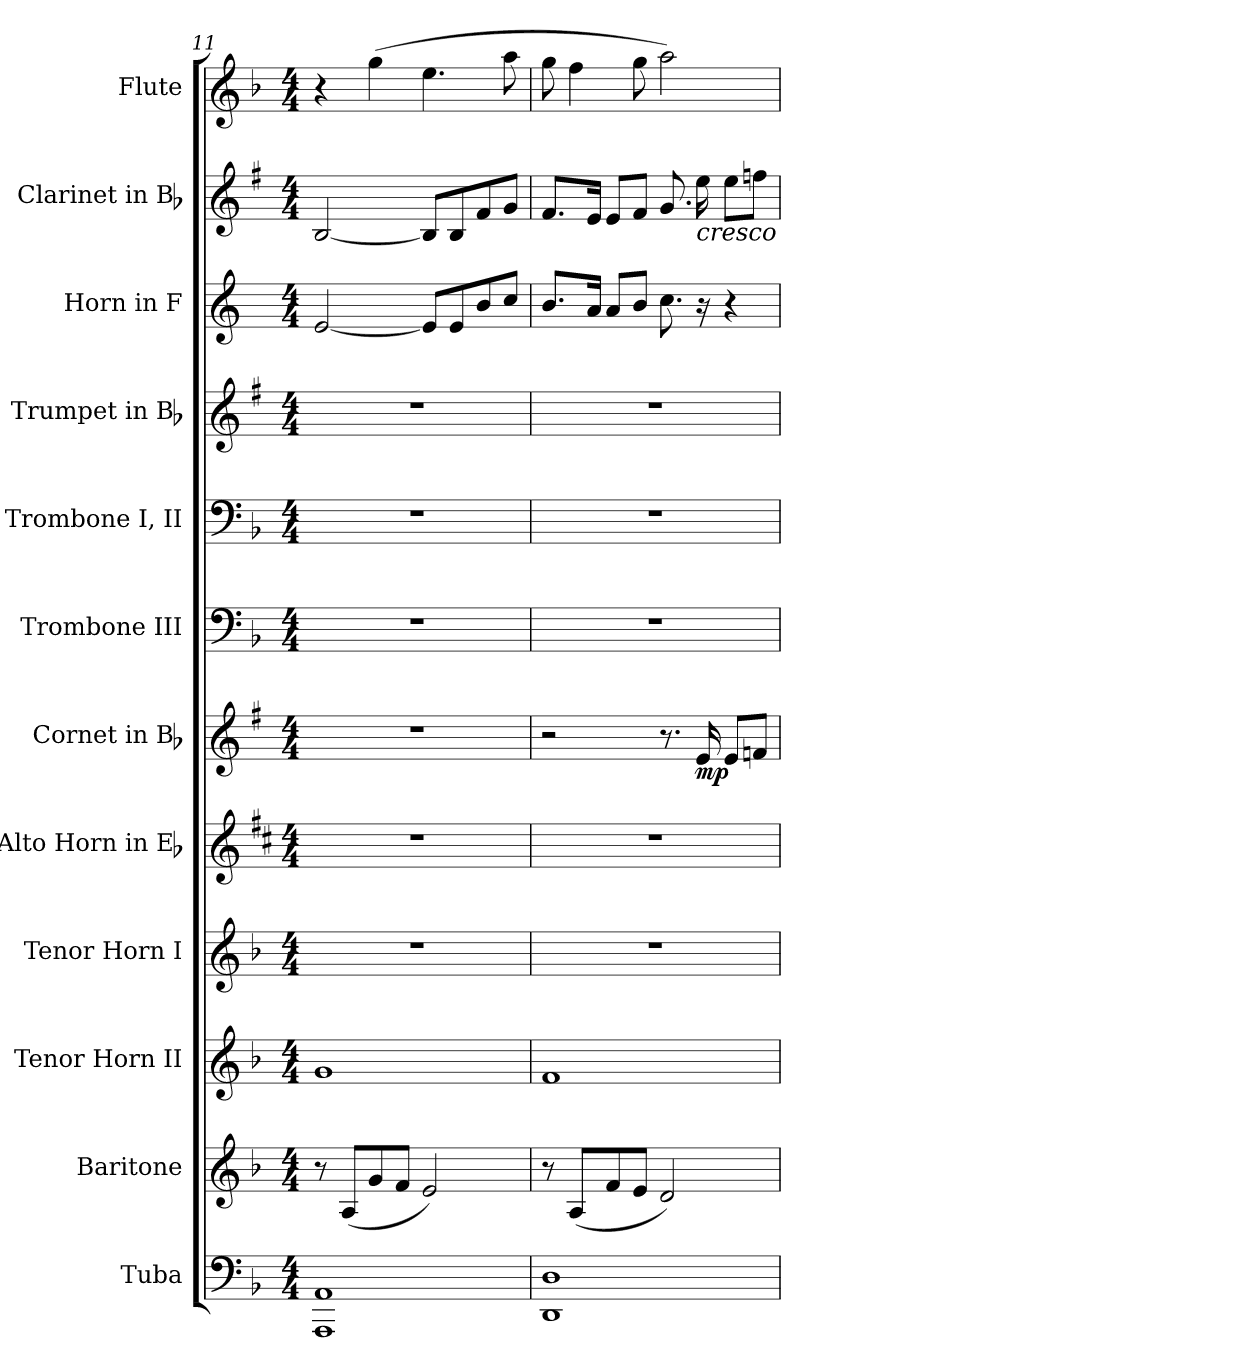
**kern	**kern	**kern	**kern	**kern	**kern	**dynam	**kern	**kern	**kern	**kern	**kern	**kern
*part12	*part11	*part10	*part9	*part8	*part7	*part7	*part6	*part5	*part4	*part3	*part2	*part1
*staff12	*staff11	*staff10	*staff9	*staff8	*staff7	*staff7	*staff6	*staff5	*staff4	*staff3	*staff2	*staff1
*I"Tuba	*I"Baritone	*I"Tenor Horn II	*I"Tenor Horn I	*I"Alto Horn in Eb	*I"Cornet in Bb	*	*I"Trombone III	*I"Trombone I, II	*I"Trumpet in Bb	*I"Horn in F	*I"Clarinet in Bb	*I"Flute
*I'Tba.	*I'Bar.	*I'Tenor.	*I'Tenor I.	*	*I'Cor.	*	*I'Tbn.	*I'Tbn.	*I'Tpt.	*I'Hn.	*I'Cl.	*I'Fl.
*clefF4	*clefG2	*clefG2	*clefG2	*clefG2	*clefG2	*	*clefF4	*clefF4	*clefG2	*clefG2	*clefG2	*clefG2
*	*ITrd8c14	*ITrd8c14	*ITrd8c14	*ITrd5c9	*ITrd1c2	*	*	*	*ITrd1c2	*ITrd4c7	*ITrd1c2	*
*k[b-]	*k[b-]	*k[b-]	*k[b-]	*k[b-]	*k[b-]	*	*k[b-]	*k[b-]	*k[b-]	*k[b-]	*k[b-]	*k[b-]
*F:	*F:	*F:	*F:	*F:	*F:	*	*F:	*F:	*F:	*F:	*F:	*F:
*M4/4	*M4/4	*M4/4	*M4/4	*M4/4	*M4/4	*	*M4/4	*M4/4	*M4/4	*M4/4	*M4/4	*M4/4
=11	=11	=11	=11	=11	=11	=11	=11	=11	=11	=11	=11	=11
1AAAi 1AAi	8r	1Gi	1r	1r	1r	.	1r	1r	1r	[2Ai/	[2Ai/	4r
.	(8AAi/L	.	.	.	.	.	.	.	.	.	.	.
.	8Gi/	.	.	.	.	.	.	.	.	.	.	(4ggi\
.	8Fi/J	.	.	.	.	.	.	.	.	.	.	.
.	2Ei/)	.	.	.	.	.	.	.	.	8Ai/L]	8Ai/L]	4.eei\
.	.	.	.	.	.	.	.	.	.	8Ai/	8Ai/	.
.	.	.	.	.	.	.	.	.	.	8ei/	8ei/	.
.	.	.	.	.	.	.	.	.	.	8fi/J	8fi/J	8aai\
=12	=12	=12	=12	=12	=12	=12	=12	=12	=12	=12	=12	=12
1DDi 1Di	8r	1Fi	1r	1r	2r	.	1r	1r	1r	8.ei/L	8.ei/L	8ggi\
.	(8AAi/L	.	.	.	.	.	.	.	.	.	.	4ffi\
.	.	.	.	.	.	.	.	.	.	16di/Jk	16di/Jk	.
.	8Fi/	.	.	.	.	.	.	.	.	8di/L	8di/L	.
.	8Ei/J	.	.	.	.	.	.	.	.	8ei/J	8ei/J	8ggi\
.	2Di/)	.	.	.	8.r	.	.	.	.	8.fi\	8.fi/	2aai\)
!	!	!	!	!	!	!	!	!	!	!	!LO:TX:b:i:t=cresco	!
.	.	.	.	.	16di/	mp	.	.	.	16r	16ddi\	.
.	.	.	.	.	8di/L	.	.	.	.	4r	8ddi\L	.
.	.	.	.	.	8e-Xi/J	.	.	.	.	.	8ee-Xi\J	.
=	=	=	=	=	=	=	=	=	=	=	=	=
*-	*-	*-	*-	*-	*-	*-	*-	*-	*-	*-	*-	*-
